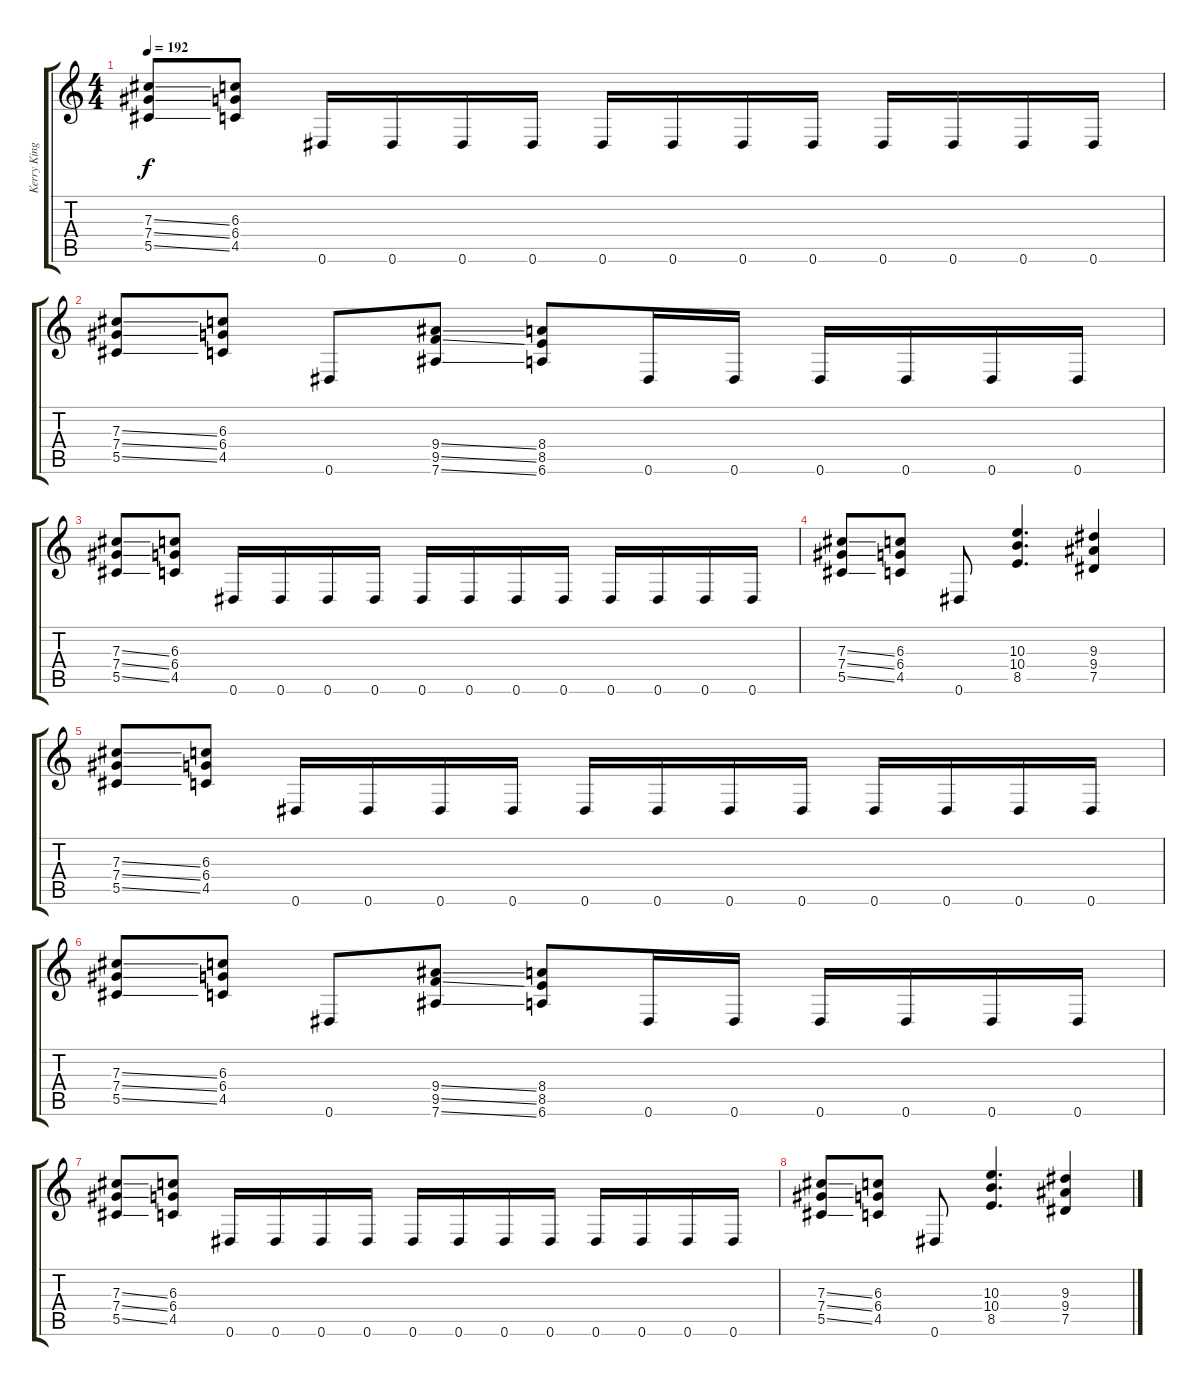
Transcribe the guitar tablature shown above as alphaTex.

\track ("Kerry King" "Kerry King") {instrument distortionguitar}
\staff {score tabs}
\tuning (Eb4 Bb3 Gb3 Db3 Ab2 Eb2) {hide}
\ts (4 4)
\tempo 192
\clef g2
\ks c
(7.3{ss} 7.4{ss} 5.5{ss}).8{dy f} (6.3 6.4 4.5).8 0.6.16 0.6.16 0.6.16 0.6.16 0.6.16 0.6.16 0.6.16 0.6.16 0.6.16 0.6.16 0.6.16 0.6.16 |
(7.3{ss} 7.4{ss} 5.5{ss}).8 (6.3 6.4 4.5).8 0.6.8 (9.4{ss} 9.5{ss} 7.6{ss}).8 (8.4 8.5 6.6).8 0.6.16 0.6.16 0.6.16 0.6.16 0.6.16 0.6.16 |
(7.3{ss} 7.4{ss} 5.5{ss}).8 (6.3 6.4 4.5).8 0.6.16 0.6.16 0.6.16 0.6.16 0.6.16 0.6.16 0.6.16 0.6.16 0.6.16 0.6.16 0.6.16 0.6.16 |
(7.3{ss} 7.4{ss} 5.5{ss}).8 (6.3 6.4 4.5).8 0.6.8 (10.3 10.4 8.5).4{d} (9.3 9.4 7.5).4 |
(7.3{ss} 7.4{ss} 5.5{ss}).8 (6.3 6.4 4.5).8 0.6.16 0.6.16 0.6.16 0.6.16 0.6.16 0.6.16 0.6.16 0.6.16 0.6.16 0.6.16 0.6.16 0.6.16 |
(7.3{ss} 7.4{ss} 5.5{ss}).8 (6.3 6.4 4.5).8 0.6.8 (9.4{ss} 9.5{ss} 7.6{ss}).8 (8.4 8.5 6.6).8 0.6.16 0.6.16 0.6.16 0.6.16 0.6.16 0.6.16 |
(7.3{ss} 7.4{ss} 5.5{ss}).8 (6.3 6.4 4.5).8 0.6.16 0.6.16 0.6.16 0.6.16 0.6.16 0.6.16 0.6.16 0.6.16 0.6.16 0.6.16 0.6.16 0.6.16 |
(7.3{ss} 7.4{ss} 5.5{ss}).8 (6.3 6.4 4.5).8 0.6.8 (10.3 10.4 8.5).4{d} (9.3 9.4 7.5).4
